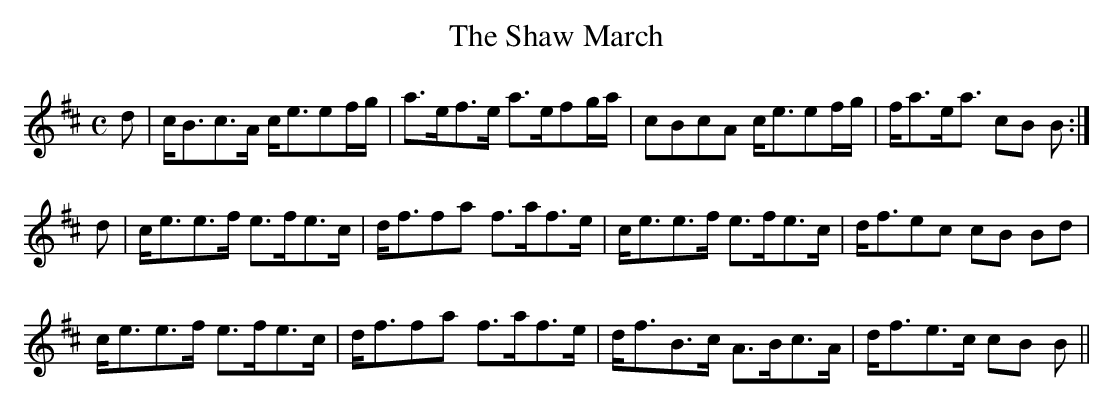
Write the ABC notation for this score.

X:1
T:Shaw March, The
M:C
L:1/8
K:Amix
d|c<Bc>A c<eef/g/|a>ef>e a>efg/a/|cBcA c<eef/g/|f<ae<a cB B:|
d|c<ee>f e>fe>c|d<ffa f>af>e|c<ee>f e>fe>c|d<fec cB Bd|
c<ee>f e>fe>c|d<ffa f>af>e|d<fB>c A>Bc>A|d<fe>c cB B||
